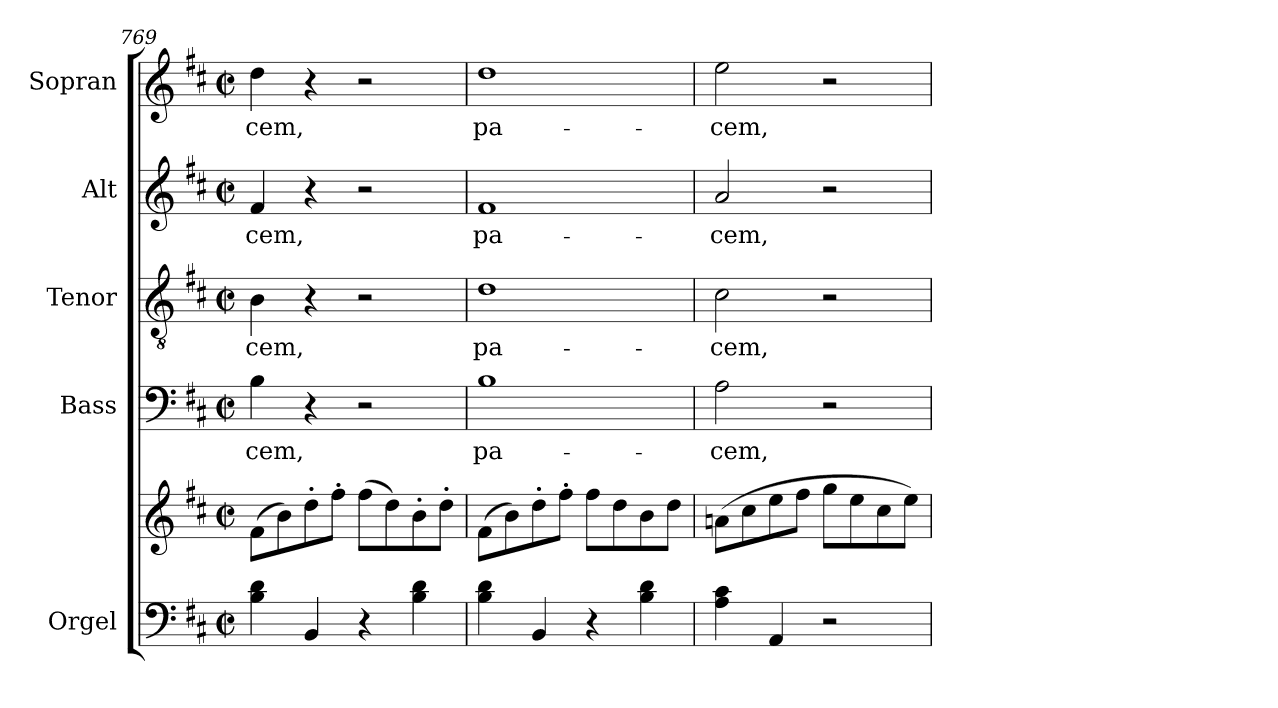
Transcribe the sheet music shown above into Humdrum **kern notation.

**kern	**kern	**kern	**text	**kern	**text	**kern	**text	**kern	**text
*part5	*part5	*part4	*part4	*part3	*part3	*part2	*part2	*part1	*part1
*staff6	*staff5	*staff4	*staff4	*staff3	*staff3	*staff2	*staff2	*staff1	*staff1
*I"Orgel	*	*I"Bass	*	*I"Tenor	*	*I"Alt	*	*I"Sopran	*
*I'Org.	*	*I'B.	*	*I'T.	*	*I'A.	*	*I'S.	*
*clefF4	*clefG2	*clefF4	*	*clefGv2	*	*clefG2	*	*clefG2	*
*k[f#c#]	*k[f#c#]	*k[f#c#]	*	*k[f#c#]	*	*k[f#c#]	*	*k[f#c#]	*
*D:	*D:	*D:	*	*D:	*	*D:	*	*D:	*
*M2/2	*M2/2	*M2/2	*	*M2/2	*	*M2/2	*	*M2/2	*
*met(c|)	*met(c|)	*met(c|)	*	*met(c|)	*	*met(c|)	*	*met(c|)	*
=769	=769	=769	=769	=769	=769	=769	=769	=769	=769
!	!	!	!LO:LY:b	!	!LO:LY:b	!	!LO:LY:b	!	!LO:LY:b
4B\ 4d\	(>8f#\L	4B\	-cem,	4B\	-cem,	4f#/	-cem,	4dd\	-cem,
.	8b\)	.	.	.	.	.	.	.	.
4BB/	8dd'>\	4r	.	4r	.	4r	.	4r	.
.	8ff#'>\J	.	.	.	.	.	.	.	.
4r	(>8ff#\L	2r	.	2r	.	2r	.	2r	.
.	8dd\)	.	.	.	.	.	.	.	.
4B\ 4d\	8b'>\	.	.	.	.	.	.	.	.
.	8dd'>\J	.	.	.	.	.	.	.	.
=770	=770	=770	=770	=770	=770	=770	=770	=770	=770
!	!	!	!LO:LY:b	!	!LO:LY:b	!	!LO:LY:b	!	!LO:LY:b
4B\ 4d\	(>8f#\L	1B	pa-	1d	pa-	1f#	pa-	1dd	pa-
.	8b\)	.	.	.	.	.	.	.	.
4BB/	8dd'>\	.	.	.	.	.	.	.	.
.	8ff#'>\J	.	.	.	.	.	.	.	.
4r	8ff#\L	.	.	.	.	.	.	.	.
.	8dd\	.	.	.	.	.	.	.	.
4B\ 4d\	8b\	.	.	.	.	.	.	.	.
.	8dd\J	.	.	.	.	.	.	.	.
=771	=771	=771	=771	=771	=771	=771	=771	=771	=771
!	!	!	!LO:LY:b	!	!LO:LY:b	!	!LO:LY:b	!	!LO:LY:b
4A\ 4c#\	(>8an\L	2A\	-cem,	2c#\	-cem,	2a/	-cem,	2ee\	-cem,
.	8cc#\	.	.	.	.	.	.	.	.
4AA/	8ee\	.	.	.	.	.	.	.	.
.	8ff#\J	.	.	.	.	.	.	.	.
2r	8gg\L	2r	.	2r	.	2r	.	2r	.
.	8ee\	.	.	.	.	.	.	.	.
.	8cc#\	.	.	.	.	.	.	.	.
.	8ee\J)	.	.	.	.	.	.	.	.
=	=	=	=	=	=	=	=	=	=
*-	*-	*-	*-	*-	*-	*-	*-	*-	*-
